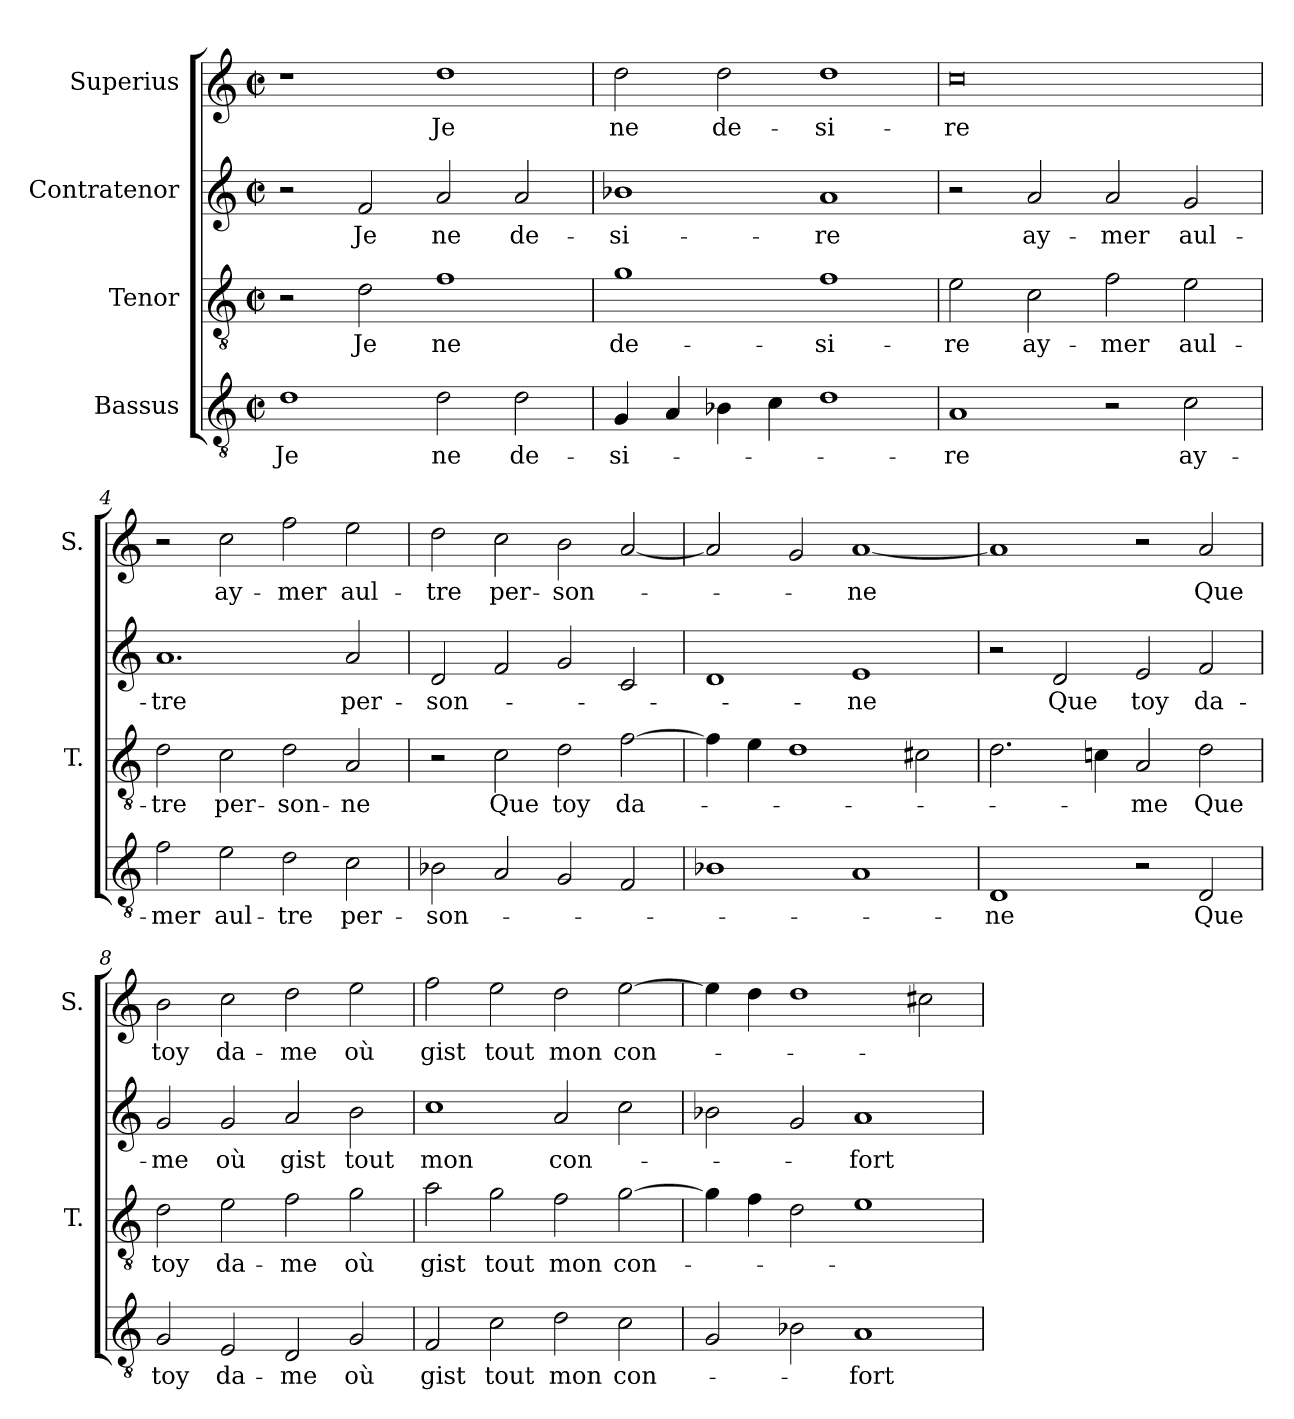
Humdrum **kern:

**kern	**text	**kern	**text	**kern	**text	**kern	**text
*part4	*part4	*part3	*part3	*part2	*part2	*part1	*part1
*staff4	*staff4	*staff3	*staff3	*staff2	*staff2	*staff1	*staff1
*I"Bassus	*	*I"Tenor	*	*I"Contratenor	*	*I"Superius	*
*	*	*I'T.	*	*	*	*I'S.	*
*clefGv2	*	*clefGv2	*	*clefG2	*	*clefG2	*
*k[]	*	*k[]	*	*k[]	*	*k[]	*
*C:	*	*C:	*	*C:	*	*C:	*
*M2/2	*	*M2/2	*	*M2/2	*	*M2/2	*
*met(c|)	*	*met(c|)	*	*met(c|)	*	*met(c|)	*
=1	=1	=1	=1	=1	=1	=1	=1
1d\	Je	2r	.	2r	.	1r	.
.	.	2d\	Je	2f/	Je	.	.
2d\	ne	1f\	ne	2a/	ne	1dd\	Je
2d\	de-	.	.	2a/	de-	.	.
=2	=2	=2	=2	=2	=2	=2	=2
4G/	-si-	1g\	de-	1b-X\	-si-	2dd\	ne
4A/	.	.	.	.	.	.	.
4B-X\	.	.	.	.	.	2dd\	de-
4c\	.	.	.	.	.	.	.
1d\	.	1f\	-si-	1a/	-re	1dd\	-si-
=3	=3	=3	=3	=3	=3	=3	=3
1A/	-re	2e\	-re	2r	.	0cc\	-re
.	.	2c\	ay-	2a/	ay-	.	.
2r	.	2f\	-mer	2a/	-mer	.	.
2c\	ay-	2e\	aul-	2g/	aul-	.	.
=4	=4	=4	=4	=4	=4	=4	=4
2f\	-mer	2d\	-tre	1.a/	-tre	2r	.
2e\	aul-	2c\	per-	.	.	2cc\	ay-
2d\	-tre	2d\	-son-	.	.	2ff\	-mer
2c\	per-	2A/	-ne	2a/	per-	2ee\	aul-
=5	=5	=5	=5	=5	=5	=5	=5
2B-X\	-son-	2r	.	2d/	-son-	2dd\	-tre
2A/	.	2c\	Que	2f/	.	2cc\	per-
2G/	.	2d\	toy	2g/	.	2b\	-son-
2F/	.	[2f\	da-	2c/	.	[2a/	.
!!LO:LB:g=z
=6	=6	=6	=6	=6	=6	=6	=6
1B-X\	.	4f\]	.	1d/	.	2a/]	.
.	.	4e\	.	.	.	.	.
.	.	1d\	.	.	.	2g/	.
1A/	.	.	.	1e/	-ne	[1a/	-ne
.	.	2c#X\	.	.	.	.	.
=7	=7	=7	=7	=7	=7	=7	=7
1D/	-ne	2.d\	.	2r	.	1a/]	.
.	.	.	.	2d/	Que	.	.
.	.	4cn\	.	.	.	.	.
2r	.	2A/	-me	2e/	toy	2r	.
2D/	Que	2d\	Que	2f/	da-	2a/	Que
=8	=8	=8	=8	=8	=8	=8	=8
2G/	toy	2d\	toy	2g/	-me	2b\	toy
2E/	da-	2e\	da-	2g/	où	2cc\	da-
2D/	-me	2f\	-me	2a/	gist	2dd\	-me
2G/	où	2g\	où	2b\	tout	2ee\	où
=9	=9	=9	=9	=9	=9	=9	=9
2F/	gist	2a\	gist	1cc\	mon	2ff\	gist
2c\	tout	2g\	tout	.	.	2ee\	tout
2d\	mon	2f\	mon	2a/	con-	2dd\	mon
2c\	con-	[2g\	con-	2cc\	.	[2ee\	con-
=10	=10	=10	=10	=10	=10	=10	=10
2G/	.	4g\]	.	2b-X\	.	4ee\]	.
.	.	4f\	.	.	.	4dd\	.
2B-X\	.	2d\	.	2g/	.	1dd\	.
1A/	-fort	1e\	.	1a/	-fort	.	.
.	.	.	.	.	.	2cc#X\	.
=	=	=	=	=	=	=	=
*-	*-	*-	*-	*-	*-	*-	*-
